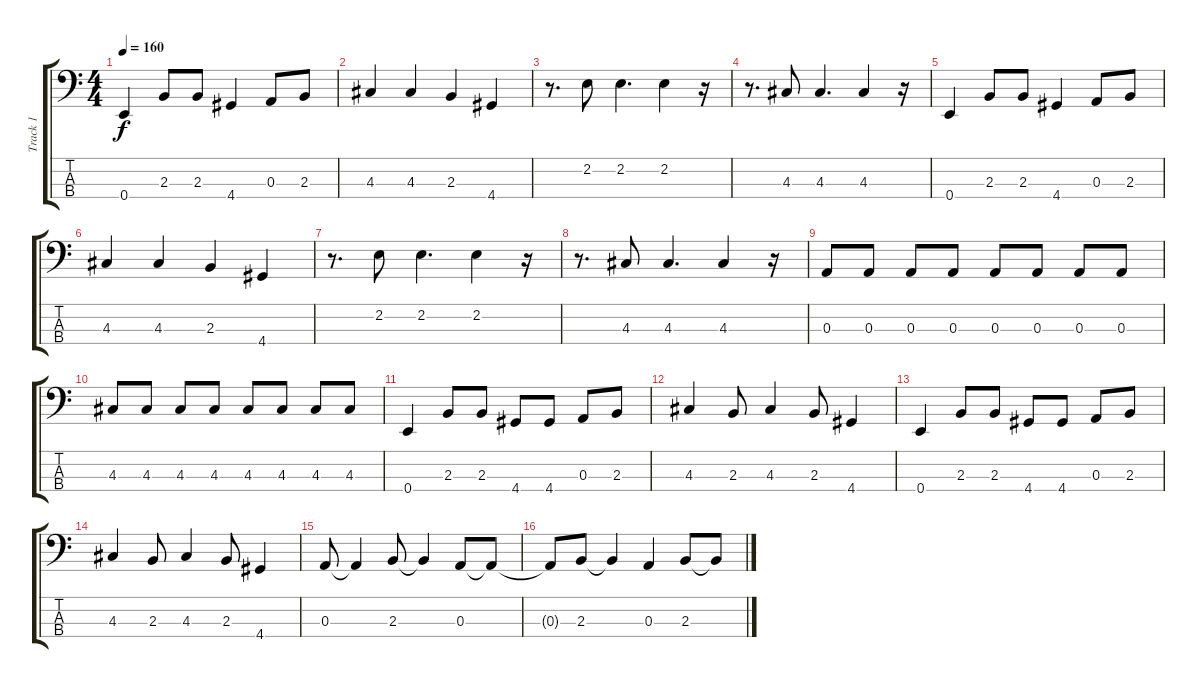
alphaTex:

\track ("Track 1" "Track 1") {instrument electricbassfinger}
\staff {score tabs}
\tuning (G2 D2 A1 E1) {hide}
\ts (4 4)
\tempo 160
\clef f4
\ks c
0.4.4{dy f} 2.3.8 2.3.8 4.4.4 0.3.8 2.3.8 |
4.3.4 4.3.4 2.3.4 4.4.4 |
r.8{d} 2.2.8 2.2.4{d} 2.2.4 r.16 |
r.8{d} 4.3.8 4.3.4{d} 4.3.4 r.16 |
0.4.4 2.3.8 2.3.8 4.4.4 0.3.8 2.3.8 |
4.3.4 4.3.4 2.3.4 4.4.4 |
r.8{d} 2.2.8 2.2.4{d} 2.2.4 r.16 |
r.8{d} 4.3.8 4.3.4{d} 4.3.4 r.16 |
0.3.8 0.3.8 0.3.8 0.3.8 0.3.8 0.3.8 0.3.8 0.3.8 |
4.3.8 4.3.8 4.3.8 4.3.8 4.3.8 4.3.8 4.3.8 4.3.8 |
0.4.4 2.3.8 2.3.8 4.4.8 4.4.8 0.3.8 2.3.8 |
4.3.4 2.3.8 4.3.4 2.3.8 4.4.4 |
0.4.4 2.3.8 2.3.8 4.4.8 4.4.8 0.3.8 2.3.8 |
4.3.4 2.3.8 4.3.4 2.3.8 4.4.4 |
0.3.8 0.3{t}.4 2.3.8 2.3{t}.4 0.3.8 0.3{t}.8 |
0.3{t}.8 2.3.8 2.3{t}.4 0.3.4 2.3.8 2.3{t}.8
